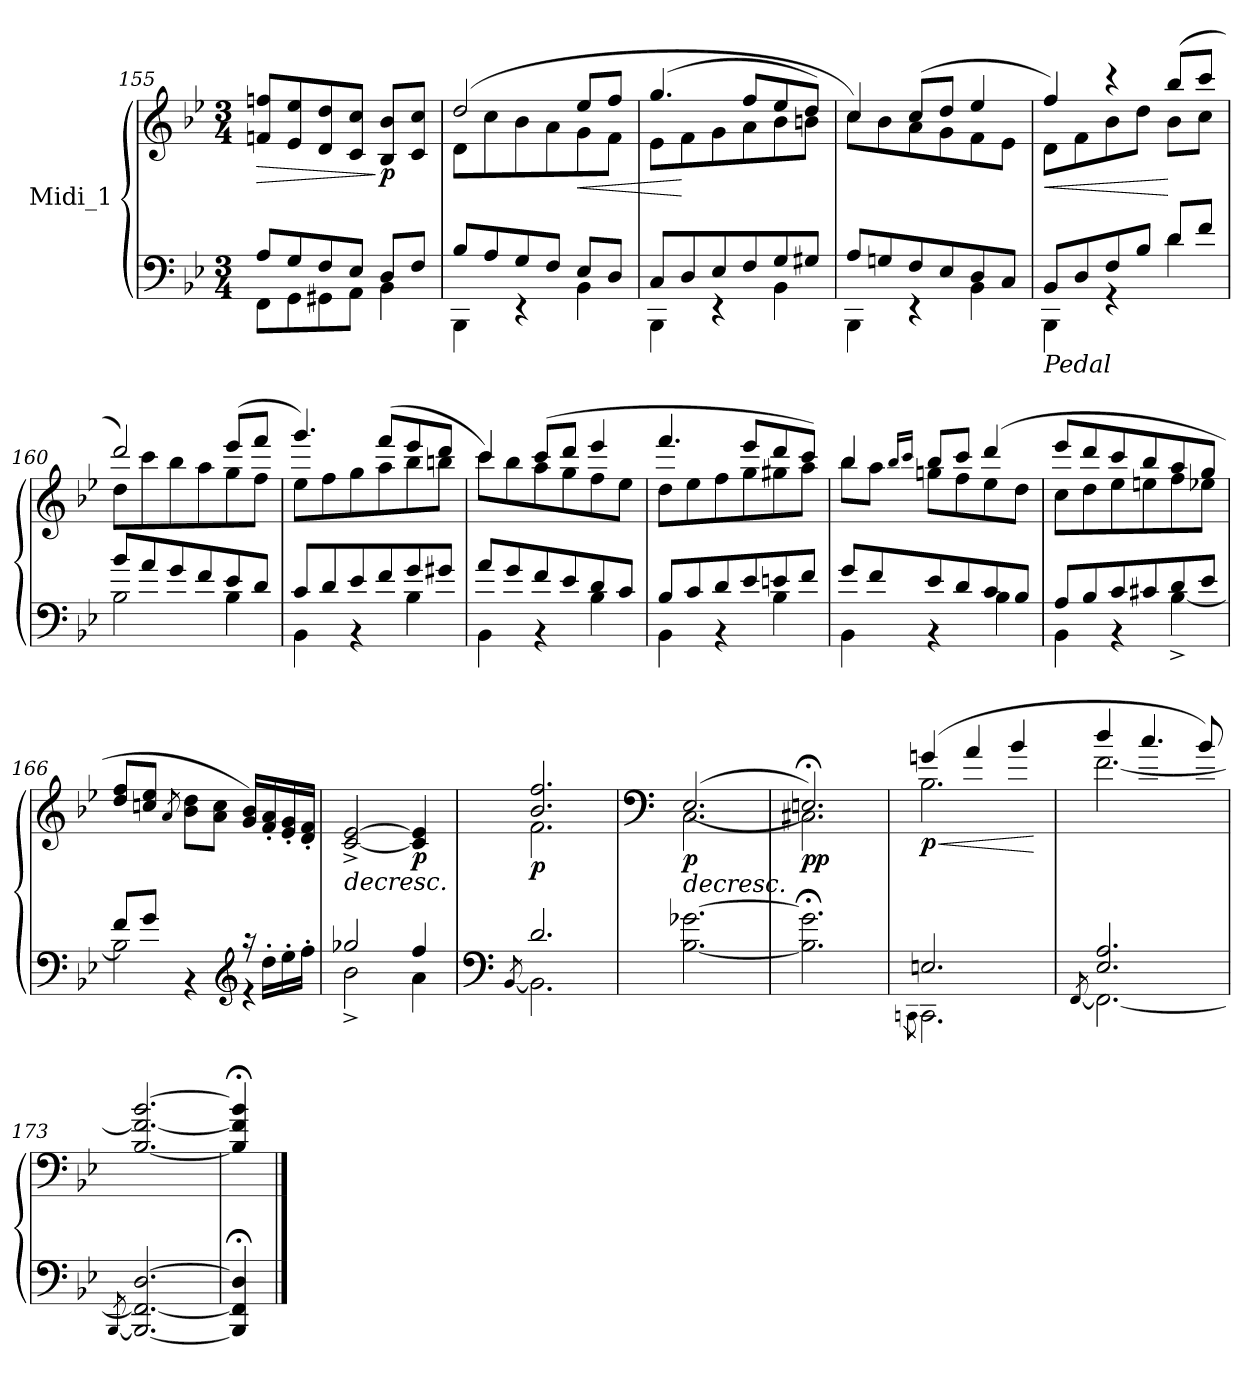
**kern	**kern	**dynam
*part1	*part1	*part1
*staff2	*staff1	*staff1/2
*I"Midi_1	*	*
*clefF4	*clefG2	*
*k[b-e-]	*k[b-e-]	*
*B-:	*B-:	*
*M3/4	*M3/4	*
=155	=155	=155
*^	*	*
!	!	!	!LO:HP:b
8A/L	8FF\L	8fni/ 8ffni/L	>
8G/	8GG\	8e-i/ 8ee-i/	.
8F/	8GG#X\	8d/ 8dd/	.
8E-/J	8AA\J	8c/ 8cc/J	.
!	!	!	!LO:DY:n=1:b
8D/L	4BB-\	8B-/ 8b-/L	] p
8F/J	.	8c/ 8cc/J	.
!!LO:LB:g=z
=156	=156	=156	=156
*	*	*^	*
8B-/L	4BBB-\	(>2dd/	8d\L	.
8A/	.	.	8cc\	.
8G/	4r	.	8b-\	.
8F/J	.	.	8a\	.
!	!	!	!	!LO:HP:b
8E-/L	4BB-\	8ee-/L	8g\	<
8D/J	.	8ff/J	8f\J	.
=157	=157	=157	=157	=157
8C/L	4BBB-\	(>4.gg/	8e-\L	.
8D/	.	.	8f\	[
8E-/	4r	.	8g\	.
8F/	.	8ff/L	8a\	.
8G/	4BB-\	8ee-/	8b-\	.
8G#X/J	.	8dd/J)	8bn\J	.
=158	=158	=158	=158	=158
8A/L	4BBB-\	4cc/	8cc\L)	.
8Gni/	.	.	8b-\	.
8F/	4r	(8cc/L	8a\	.
8E-/	.	8dd/J	8g\	.
8D/	4BB-\	4ee-/	8f\	.
8C/J	.	.	8e-\J	.
=159	=159	=159	=159	=159
!LO:TX:b:i:t=Pedal	!	!	!	!
!	!	!	!	!LO:HP:b
8BB-/L	4BBB-\	4ff/)	8d\L	<
8D/	.	.	8f\	.
8F/	4r	4r	8b-\	.
8B-/J	.	.	8dd\J	.
8d/L	4d\	(8bb-/L	8b-\L	[
8f/J	.	8ccc/J	8cc\J	.
!!LO:LB:g=z	!!
=160	=160	=160	=160	=160
8b-/L	2B-\	2ddd/)	8dd\L	.
8a/	.	.	8ccc\	.
8g/	.	.	8bb-\	.
8f/	.	.	8aa\	.
8e-/	4B-\	(>8eee-/L	8gg\	.
8d/J	.	8fff/J	8ff\J	.
=161	=161	=161	=161	=161
8c/L	4BB-\	4.ggg/)	8ee-\L	.
8d/	.	.	8ff\	.
8e-/	4r	.	8gg\	.
8f/	.	(>8fff/L	8aa\	.
8g/	4B-\	8eee-/	8bb-\	.
8g#X/J	.	8ddd/J	8bbn\J	.
=162	=162	=162	=162	=162
8a/L	4BB-\	4ccc/	8ccc\L)	.
8g/	.	.	8bb-i\	.
8f/	4r	(>8ccc/L	8aa\	.
8e-/	.	8ddd/J	8gg\	.
8d/	4B-\	4eee-/	8ff\	.
8c/J	.	.	8ee-\J	.
=163	=163	=163	=163	=163
8B-/L	4BB-\	4.fff/	8dd\L	.
8c/	.	.	8ee-\	.
8d/	4r	.	8ff\	.
8e-/	.	8eee-/L	8gg\	.
8en/	4B-\	8ddd/	8gg#X\	.
8f/J	.	8ccc/J)	8aa\J	.
!!LO:LB:g=z	!!
=164	=164	=164	=164	=164
8g/L	4BB-\	4bb-/	8bb-\L	.
8f/	.	.	(>8aa\J	.
.	.	.	16qbb-/LL	.
.	.	.	16qccc/JJ	.
8e-i/	4r	8bb-/L	8ggni\L	.
8d/	.	8ccc/J	8ff\	.
8c/	4B-\	(4ddd/	8ee-\	.
8B-/J	.	.	8dd\J	.
=165	=165	=165	=165	=165
8A/L	4BB-\	8eee-/L	8cc\L	.
8B-/	.	8ddd/	8dd\	.
8c/	4r	8ccc/	8ee-\	.
8c#X/	.	8bb-/	8een\	.
8d/	[4B-^\	8aa/	8ff\	.
8e-/J	.	8gg/J	8ee-X\J	.
*	*	*v	*v	*
=166	=166	=166	=166
2B-\]	8f/L	8dd/ 8ff/L	.
.	8g/J	8ccni/ 8ee-/J	.
.	.	8qa/	.
.	4r	8b-\ 8dd\L	.
.	.	8a\ 8cc\J	.
*clefG2	*	*	*
16r	4r	16g/ 16b-/LL)	.
16dd'\LL	.	16f/'< 16a/'<	.
16ee-'\	.	16e-/'< 16g/'<	.
16ff'\JJ	.	16d/' 16f/'JJ	.
=167	=167	=167	=167
!	!	!	!LO:HP:b
2gg-X/	2b-^\	[2c/^ [2e-/^	>
!	!	!	!LO:DY:b
4ff/	4a\	4c/] 4e-/]	p
*v	*v	*	*
.	.	]
!!LO:LB:g=z
=168	=168	=168
*clefF4	*	*
*^	*	*
.	[<8qBB-/	.	.
*	*	*^	*
!	!	!	!	!LO:DY:b
2.d/	2.BB-\]	2.b-/ 2.ff/	2.f\	p
*v	*v	*	*	*
=169	=169	=169	=169
*	*clefF4	*	*
*^	*	*	*
!	!	!	!	!LO:HP:b
!	!	!	!	!LO:DY:n=1:b
*v	*v	*	*	*
[2.B-\ [2.g-X\	(<(2.E-/	2.C\	> p
=170	=170	=170	=170
!	!	!	!LO:DY:b
2.B-\]; 2.g-\];	2.En;/))	2.C#X\	pp
*	*v	*v	*
.	.	]
=171	=171	=171
*^	*	*
.	8qCCni\	.	.
*v	*v	*	*
*	*clefG2	*
*^	*	*
!	!	!	!LO:HP:b
*	*	*^	*
!	!	!	!	!LO:DY:n=1:b
2.En/	2.CC\	(>4gni/	2.B-\	< p
.	.	4a/	.	.
.	.	4b-/	.	.
*v	*v	*	*	*
*	*v	*v	*
.	.	[
=172	=172	=172
*^	*	*
.	[8qFF/	.	.
*	*	*^	*
2.E-i/ 2.A/	2.FF\_	4dd/	[2.f\	.
.	.	4.cc/	.	.
.	.	8b-/)	.	.
*v	*v	*	*	*
*	*v	*v	*
=173	=173	=173
[8qBBB-/	.	.
2.BBB-/_ 2.FF/_ [2.D/	[2.B-/ 2.f/_ [2.b-/	.
=174	=174	=174
4BBB-/];< 4FF/];< 4D/];<	4B-/];< 4f/];< 4b-/];<	.
==	==	==
*-	*-	*-
